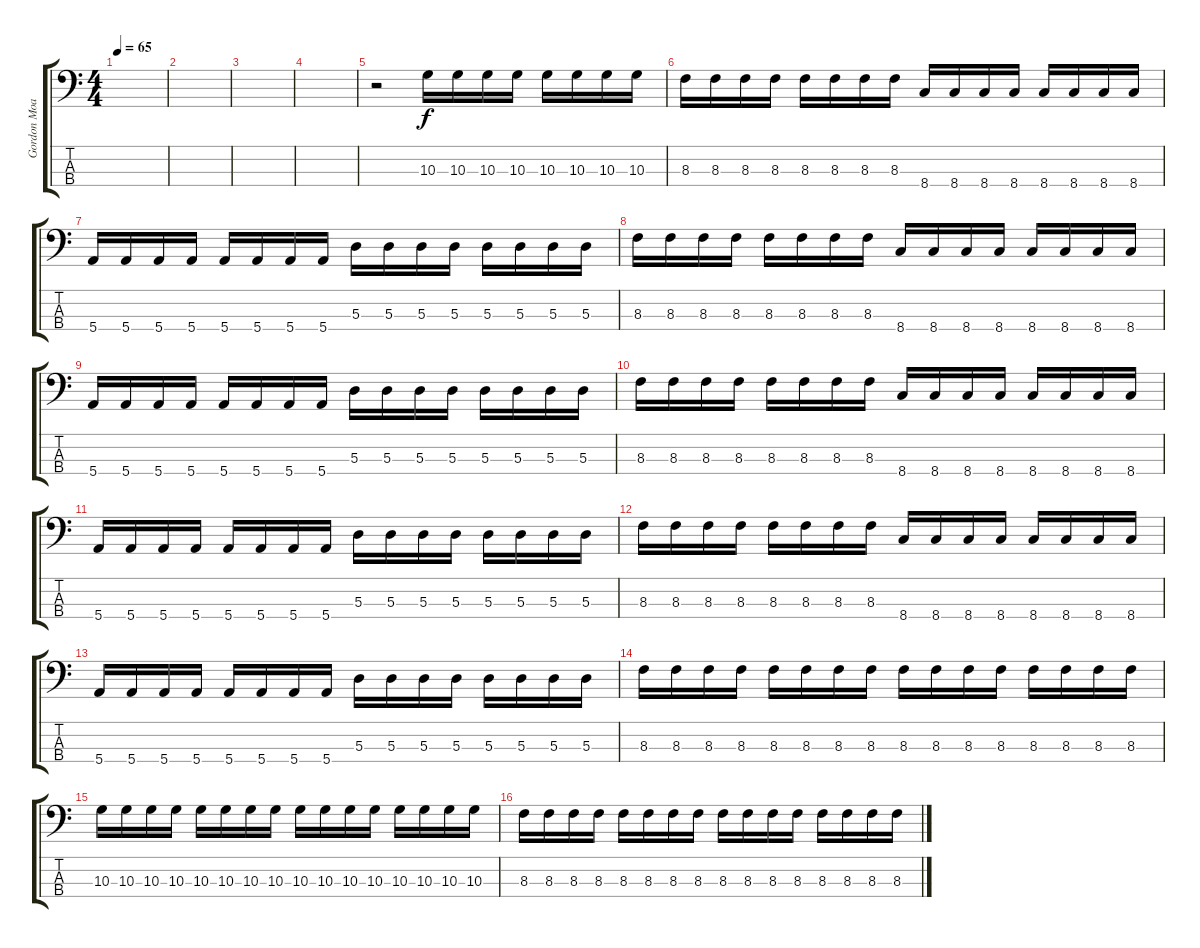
\track ("Gordon Moakes" "Gordon Moa") {instrument electricbassfinger}
\staff {score tabs}
\tuning (G2 D2 A1 E1) {hide}
\ts (4 4)
\tempo 65
\clef f4
\ks c
|
|
|
|
r.2 10.3.16 10.3.16 10.3.16 10.3.16 10.3.16 10.3.16 10.3.16 10.3.16 |
8.3.16 8.3.16 8.3.16 8.3.16 8.3.16 8.3.16 8.3.16 8.3.16 8.4.16 8.4.16 8.4.16 8.4.16 8.4.16 8.4.16 8.4.16 8.4.16 |
5.4.16 5.4.16 5.4.16 5.4.16 5.4.16 5.4.16 5.4.16 5.4.16 5.3.16 5.3.16 5.3.16 5.3.16 5.3.16 5.3.16 5.3.16 5.3.16 |
8.3.16 8.3.16 8.3.16 8.3.16 8.3.16 8.3.16 8.3.16 8.3.16 8.4.16 8.4.16 8.4.16 8.4.16 8.4.16 8.4.16 8.4.16 8.4.16 |
5.4.16 5.4.16 5.4.16 5.4.16 5.4.16 5.4.16 5.4.16 5.4.16 5.3.16 5.3.16 5.3.16 5.3.16 5.3.16 5.3.16 5.3.16 5.3.16 |
8.3.16 8.3.16 8.3.16 8.3.16 8.3.16 8.3.16 8.3.16 8.3.16 8.4.16 8.4.16 8.4.16 8.4.16 8.4.16 8.4.16 8.4.16 8.4.16 |
5.4.16 5.4.16 5.4.16 5.4.16 5.4.16 5.4.16 5.4.16 5.4.16 5.3.16 5.3.16 5.3.16 5.3.16 5.3.16 5.3.16 5.3.16 5.3.16 |
8.3.16 8.3.16 8.3.16 8.3.16 8.3.16 8.3.16 8.3.16 8.3.16 8.4.16 8.4.16 8.4.16 8.4.16 8.4.16 8.4.16 8.4.16 8.4.16 |
5.4.16 5.4.16 5.4.16 5.4.16 5.4.16 5.4.16 5.4.16 5.4.16 5.3.16 5.3.16 5.3.16 5.3.16 5.3.16 5.3.16 5.3.16 5.3.16 |
8.3.16 8.3.16 8.3.16 8.3.16 8.3.16 8.3.16 8.3.16 8.3.16 8.3.16 8.3.16 8.3.16 8.3.16 8.3.16 8.3.16 8.3.16 8.3.16 |
10.3.16 10.3.16 10.3.16 10.3.16 10.3.16 10.3.16 10.3.16 10.3.16 10.3.16 10.3.16 10.3.16 10.3.16 10.3.16 10.3.16 10.3.16 10.3.16 |
8.3.16 8.3.16 8.3.16 8.3.16 8.3.16 8.3.16 8.3.16 8.3.16 8.3.16 8.3.16 8.3.16 8.3.16 8.3.16 8.3.16 8.3.16 8.3.16
